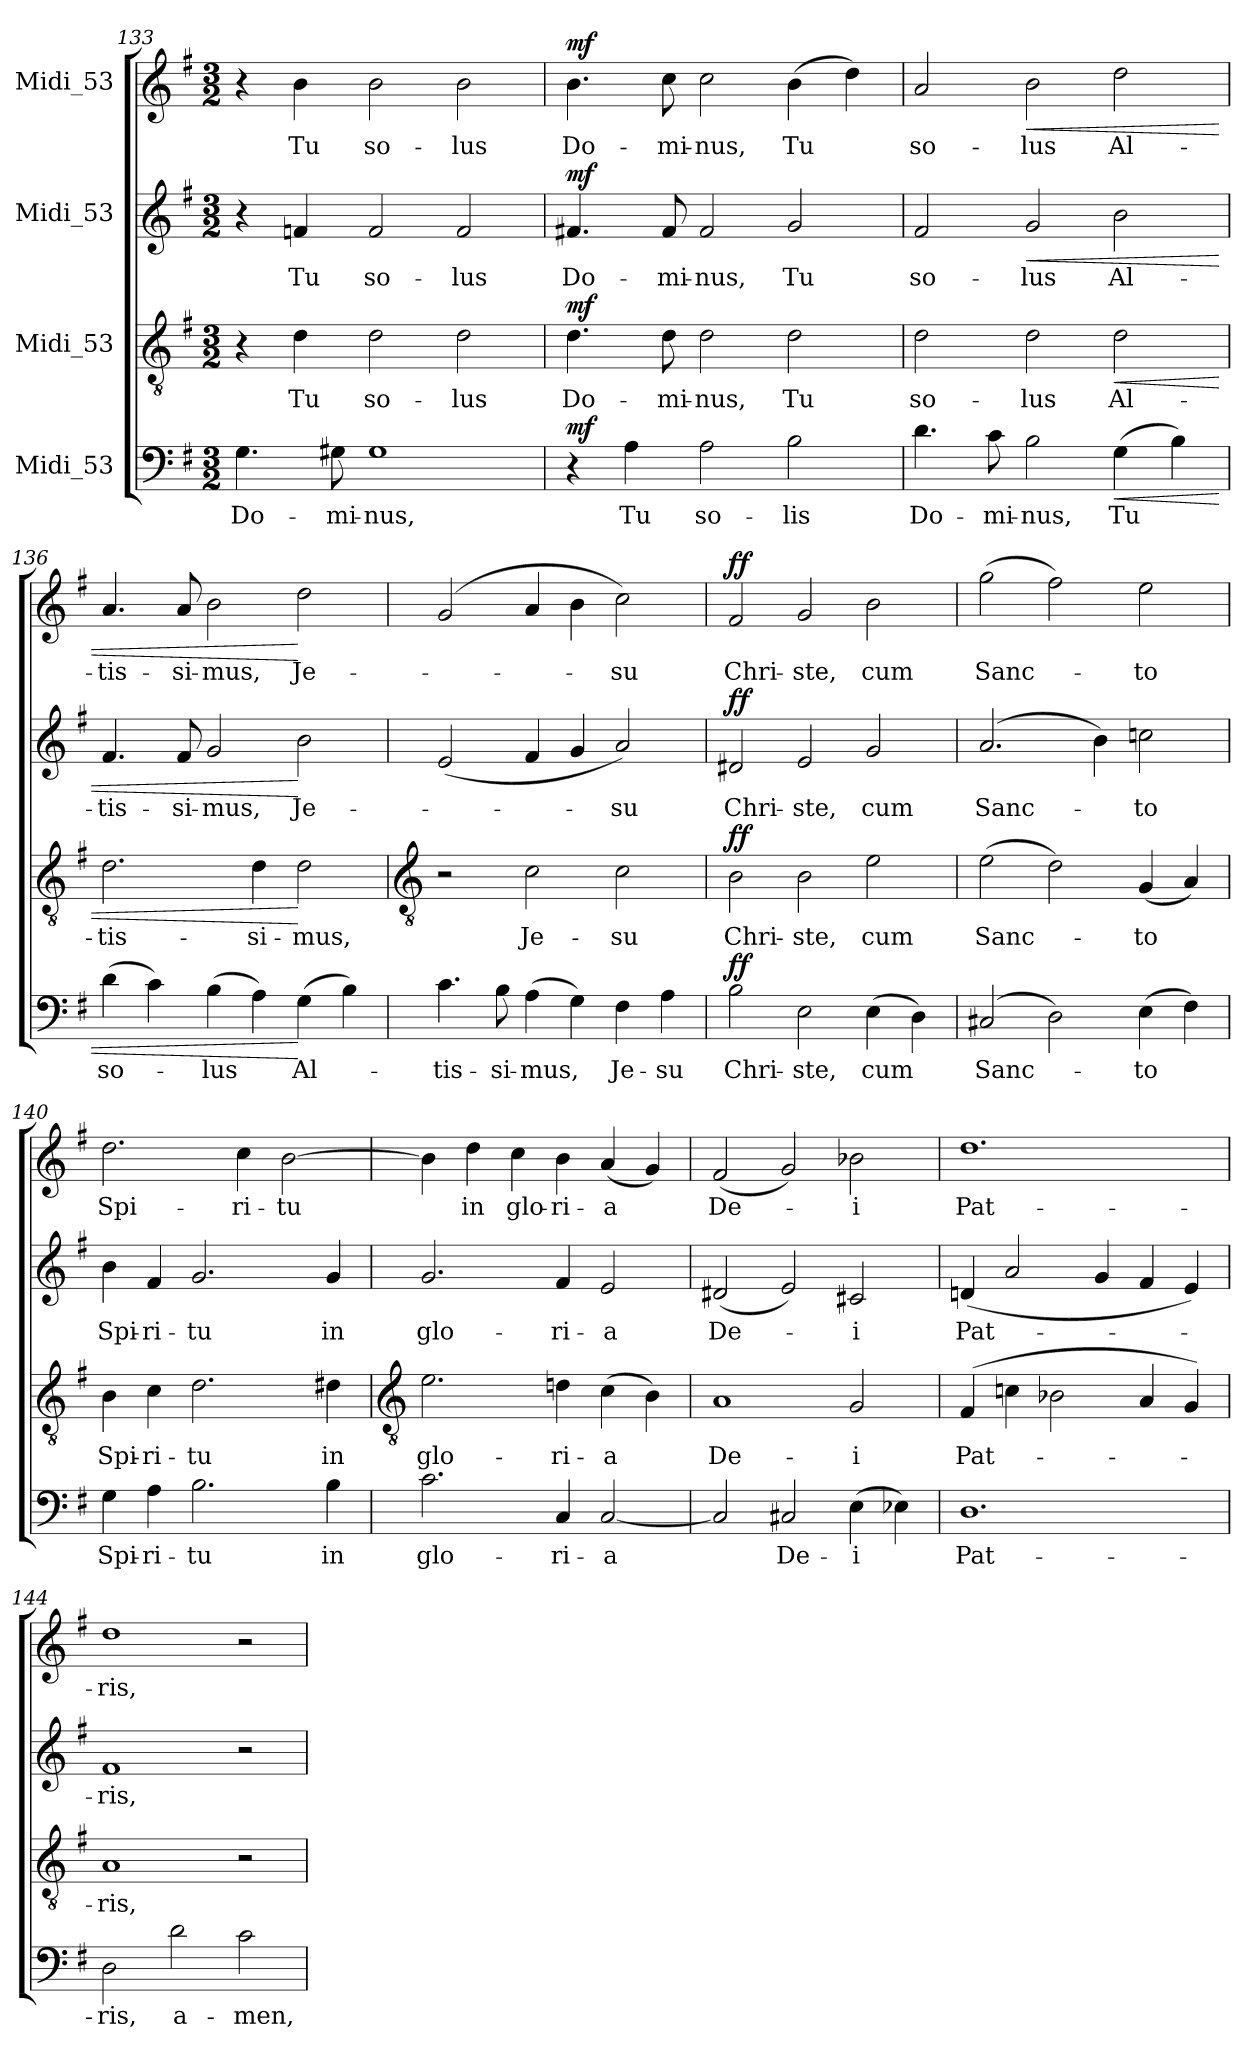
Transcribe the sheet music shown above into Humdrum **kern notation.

**kern	**text	**dynam	**kern	**text	**dynam	**kern	**text	**dynam	**kern	**text	**dynam
*part4	*part4	*part4	*part3	*part3	*part3	*part2	*part2	*part2	*part1	*part1	*part1
*staff4	*staff4	*staff4	*staff3	*staff3	*staff3	*staff2	*staff2	*staff2	*staff1	*staff1	*staff1
*I"Midi_53	*	*	*I"Midi_53	*	*	*I"Midi_53	*	*	*I"Midi_53	*	*
!!LO:LB:g=z
*clefF4	*	*	*clefGv2	*	*	*clefG2	*	*	*clefG2	*	*
*k[f#]	*	*	*k[f#]	*	*	*k[f#]	*	*	*k[f#]	*	*
*G:	*	*	*G:	*	*	*G:	*	*	*G:	*	*
*M3/2	*	*	*M3/2	*	*	*M3/2	*	*	*M3/2	*	*
=133	=133	=133	=133	=133	=133	=133	=133	=133	=133	=133	=133
!	!LO:LY:b	!	!	!	!	!	!	!	!	!	!
4.G\	Do-	.	4r	.	.	4r	.	.	4r	.	.
!	!	!	!	!LO:LY:b	!	!	!LO:LY:b	!	!	!LO:LY:b	!
.	.	.	4d\	Tu	.	4fn/	Tu	.	4b\	Tu	.
!	!LO:LY:b	!	!	!	!	!	!	!	!	!	!
8G#X\	-mi-	.	.	.	.	.	.	.	.	.	.
!	!LO:LY:b	!	!	!LO:LY:b	!	!	!LO:LY:b	!	!	!LO:LY:b	!
1G#	-nus,	.	2d\	so-	.	2f/	so-	.	2b\	so-	.
!	!	!	!	!LO:LY:b	!	!	!LO:LY:b	!	!	!LO:LY:b	!
.	.	.	2d\	-lus	.	2f/	-lus	.	2b\	-lus	.
=134	=134	=134	=134	=134	=134	=134	=134	=134	=134	=134	=134
!	!	!LO:DY:a	!	!LO:LY:b	!LO:DY:a	!	!LO:LY:b	!LO:DY:a	!	!LO:LY:b	!LO:DY:a
4r	.	mf	4.d\	Do-	mf	4.f#X/	Do-	mf	4.b\	Do-	mf
!	!LO:LY:b	!	!	!	!	!	!	!	!	!	!
4A\	Tu	.	.	.	.	.	.	.	.	.	.
!	!	!	!	!LO:LY:b	!	!	!LO:LY:b	!	!	!LO:LY:b	!
.	.	.	8d\	-mi-	.	8f#/	-mi-	.	8cc\	-mi-	.
!	!LO:LY:b	!	!	!LO:LY:b	!	!	!LO:LY:b	!	!	!LO:LY:b	!
2A\	so-	.	2d\	-nus,	.	2f#/	-nus,	.	2cc\	-nus,	.
!	!LO:LY:b	!	!	!LO:LY:b	!	!	!LO:LY:b	!	!	!LO:LY:b	!
2B\	-lis	.	2d\	Tu	.	2g/	Tu	.	(>4b\	Tu	.
.	.	.	.	.	.	.	.	.	4dd\)	.	.
=135	=135	=135	=135	=135	=135	=135	=135	=135	=135	=135	=135
!	!LO:LY:b	!	!	!LO:LY:b	!	!	!LO:LY:b	!	!	!LO:LY:b	!
4.d\	Do-	.	2d\	so-	.	2f#/	so-	.	2a/	so-	.
!	!LO:LY:b	!	!	!	!	!	!	!	!	!	!
8c\	-mi-	.	.	.	.	.	.	.	.	.	.
!	!LO:LY:b	!	!	!LO:LY:b	!	!	!LO:LY:b	!LO:HP:b	!	!LO:LY:b	!LO:HP:b
2B\	-nus,	.	2d\	-lus	.	2g/	-lus	<	2b\	-lus	<
!	!LO:LY:b	!LO:HP:b	!	!LO:LY:b	!LO:HP:b	!	!LO:LY:b	!	!	!LO:LY:b	!
(>4G\	Tu	<	2d\	Al-	<	2b\	Al-	.	2dd\	Al-	.
4B\)	.	.	.	.	.	.	.	.	.	.	.
=136	=136	=136	=136	=136	=136	=136	=136	=136	=136	=136	=136
!	!LO:LY:b	!	!	!LO:LY:b	!	!	!LO:LY:b	!	!	!LO:LY:b	!
(>4d\	so-	.	2.d\	-tis-	.	4.f#/	-tis-	.	4.a/	-tis-	.
4c\)	.	.	.	.	.	.	.	.	.	.	.
!	!	!	!	!	!	!	!LO:LY:b	!	!	!LO:LY:b	!
.	.	.	.	.	.	8f#/	-si-	.	8a/	-si-	.
!	!LO:LY:b	!	!	!	!	!	!LO:LY:b	!	!	!LO:LY:b	!
(>4B\	-lus	.	.	.	.	2g/	-mus,	.	2b\	-mus,	.
!	!	!	!	!LO:LY:b	!	!	!	!	!	!	!
4A\)	.	.	4d\	-si-	.	.	.	.	.	.	.
!	!LO:LY:b	!	!	!LO:LY:b	!	!	!LO:LY:b	!	!	!LO:LY:b	!
(>4G\	Al-	[	2d\	-mus,	[	2b\	Je-	[	2dd\	Je-	[
4B\)	.	.	.	.	.	.	.	.	.	.	.
!!LO:LB:g=z
=137	=137	=137	=137	=137	=137	=137	=137	=137	=137	=137	=137
*	*	*	*clefGv2	*	*	*	*	*	*	*	*
!	!LO:LY:b	!	!	!	!	!	!	!	!	!	!
4.c\	-tis-	.	2r	.	.	(>2e/	.	.	(>2g/	.	.
!	!LO:LY:b	!	!	!	!	!	!	!	!	!	!
8B\	-si-	.	.	.	.	.	.	.	.	.	.
!	!LO:LY:b	!	!	!LO:LY:b	!	!	!	!	!	!	!
(>4A\	-mus,	.	2c\	Je-	.	4f#/	.	.	4a/	.	.
4G\)	.	.	.	.	.	4g/	.	.	4b\	.	.
!	!LO:LY:b	!	!	!LO:LY:b	!	!	!LO:LY:b	!	!	!LO:LY:b	!
4F#\	Je-	.	2c\	-su	.	2a/)	-su	.	2cc\)	-su	.
!	!LO:LY:b	!	!	!	!	!	!	!	!	!	!
4A\	-su	.	.	.	.	.	.	.	.	.	.
=138	=138	=138	=138	=138	=138	=138	=138	=138	=138	=138	=138
!	!LO:LY:b	!LO:DY:a	!	!LO:LY:b	!LO:DY:a	!	!LO:LY:b	!LO:DY:a	!	!LO:LY:b	!LO:DY:a
2B\	Chri-	ff	2B\	Chri-	ff	2d#X/	Chri-	ff	2f#/	Chri-	ff
!	!LO:LY:b	!	!	!LO:LY:b	!	!	!LO:LY:b	!	!	!LO:LY:b	!
2E\	-ste,	.	2B\	-ste,	.	2e/	-ste,	.	2g/	-ste,	.
!	!LO:LY:b	!	!	!LO:LY:b	!	!	!LO:LY:b	!	!	!LO:LY:b	!
(>4E\	cum	.	2e\	cum	.	2g/	cum	.	2b\	cum	.
4D\)	.	.	.	.	.	.	.	.	.	.	.
=139	=139	=139	=139	=139	=139	=139	=139	=139	=139	=139	=139
!	!LO:LY:b	!	!	!LO:LY:b	!	!	!LO:LY:b	!	!	!LO:LY:b	!
(<2C#X/	Sanc-	.	(>2e\	Sanc-	.	(<2.a/	Sanc-	.	(>2gg\	Sanc-	.
2D\)	.	.	2d\)	.	.	.	.	.	2ff#\)	.	.
.	.	.	.	.	.	4b\)	.	.	.	.	.
!	!LO:LY:b	!	!	!LO:LY:b	!	!	!LO:LY:b	!	!	!LO:LY:b	!
(>4E\	-to	.	(<4G/	-to	.	2ccn\	-to	.	2ee\	-to	.
4F#\)	.	.	4A/)	.	.	.	.	.	.	.	.
=140	=140	=140	=140	=140	=140	=140	=140	=140	=140	=140	=140
!	!LO:LY:b	!	!	!LO:LY:b	!	!	!LO:LY:b	!	!	!LO:LY:b	!
4G\	Spi-	.	4B\	Spi-	.	4b\	Spi-	.	2.dd\	Spi-	.
!	!LO:LY:b	!	!	!LO:LY:b	!	!	!LO:LY:b	!	!	!	!
4A\	-ri-	.	4c\	-ri-	.	4f#/	-ri-	.	.	.	.
!	!LO:LY:b	!	!	!LO:LY:b	!	!	!LO:LY:b	!	!	!	!
2.B\	-tu	.	2.d\	-tu	.	2.g/	-tu	.	.	.	.
!	!	!	!	!	!	!	!	!	!	!LO:LY:b	!
.	.	.	.	.	.	.	.	.	4cc\	-ri-	.
!	!	!	!	!	!	!	!	!	!	!LO:LY:b	!
.	.	.	.	.	.	.	.	.	[2b\	-tu	.
!	!LO:LY:b	!	!	!LO:LY:b	!	!	!LO:LY:b	!	!	!	!
4B\	in	.	4d#X\	in	.	4g/	in	.	.	.	.
!!LO:LB:g=z
=141	=141	=141	=141	=141	=141	=141	=141	=141	=141	=141	=141
*	*	*	*clefGv2	*	*	*	*	*	*	*	*
!	!LO:LY:b	!	!	!LO:LY:b	!	!	!LO:LY:b	!	!	!	!
2.c\	glo-	.	2.e\	glo-	.	2.g/	glo-	.	4b\]	.	.
!	!	!	!	!	!	!	!	!	!	!LO:LY:b	!
.	.	.	.	.	.	.	.	.	4dd\	in	.
!	!	!	!	!	!	!	!	!	!	!LO:LY:b	!
.	.	.	.	.	.	.	.	.	4cc\	glo-	.
!	!LO:LY:b	!	!	!LO:LY:b	!	!	!LO:LY:b	!	!	!LO:LY:b	!
4C/	-ri-	.	4dn\	-ri-	.	4f#/	-ri-	.	4b\	-ri-	.
!	!LO:LY:b	!	!	!LO:LY:b	!	!	!LO:LY:b	!	!	!LO:LY:b	!
[2C/	-a	.	(>4c\	-a	.	2e/	-a	.	(<4a/	-a	.
.	.	.	4B\)	.	.	.	.	.	4g/)	.	.
=142	=142	=142	=142	=142	=142	=142	=142	=142	=142	=142	=142
!	!	!	!	!LO:LY:b	!	!	!LO:LY:b	!	!	!LO:LY:b	!
2C/]	.	.	1A	De-	.	(<2d#X/	De-	.	(<2f#/	De-	.
!	!LO:LY:b	!	!	!	!	!	!	!	!	!	!
2C#X/	De-	.	.	.	.	2e/)	.	.	2g/)	.	.
!	!LO:LY:b	!	!	!LO:LY:b	!	!	!LO:LY:b	!	!	!LO:LY:b	!
(>4E\	-i	.	2G/	-i	.	2c#X/	-i	.	2b-X\	-i	.
4E-X\)	.	.	.	.	.	.	.	.	.	.	.
=143	=143	=143	=143	=143	=143	=143	=143	=143	=143	=143	=143
!	!LO:LY:b	!	!	!LO:LY:b	!	!	!LO:LY:b	!	!	!LO:LY:b	!
1.D	Pat-	.	(<4F#/	Pat-	.	(<4dn/	Pat-	.	1.dd	Pat-	.
.	.	.	4cn\	.	.	2a/	.	.	.	.	.
.	.	.	2B-X\	.	.	.	.	.	.	.	.
.	.	.	.	.	.	4g/	.	.	.	.	.
.	.	.	4A/	.	.	4f#/	.	.	.	.	.
.	.	.	4G/)	.	.	4e/)	.	.	.	.	.
=144	=144	=144	=144	=144	=144	=144	=144	=144	=144	=144	=144
!	!LO:LY:b	!	!	!LO:LY:b	!	!	!LO:LY:b	!	!	!LO:LY:b	!
2D\	-ris,	.	1A	-ris,	.	1f#	-ris,	.	1dd	-ris,	.
!	!LO:LY:b	!	!	!	!	!	!	!	!	!	!
2d\	a-	.	.	.	.	.	.	.	.	.	.
!	!LO:LY:b	!	!	!	!	!	!	!	!	!	!
2c\	-men,	.	2r	.	.	2r	.	.	2r	.	.
=	=	=	=	=	=	=	=	=	=	=	=
*-	*-	*-	*-	*-	*-	*-	*-	*-	*-	*-	*-
